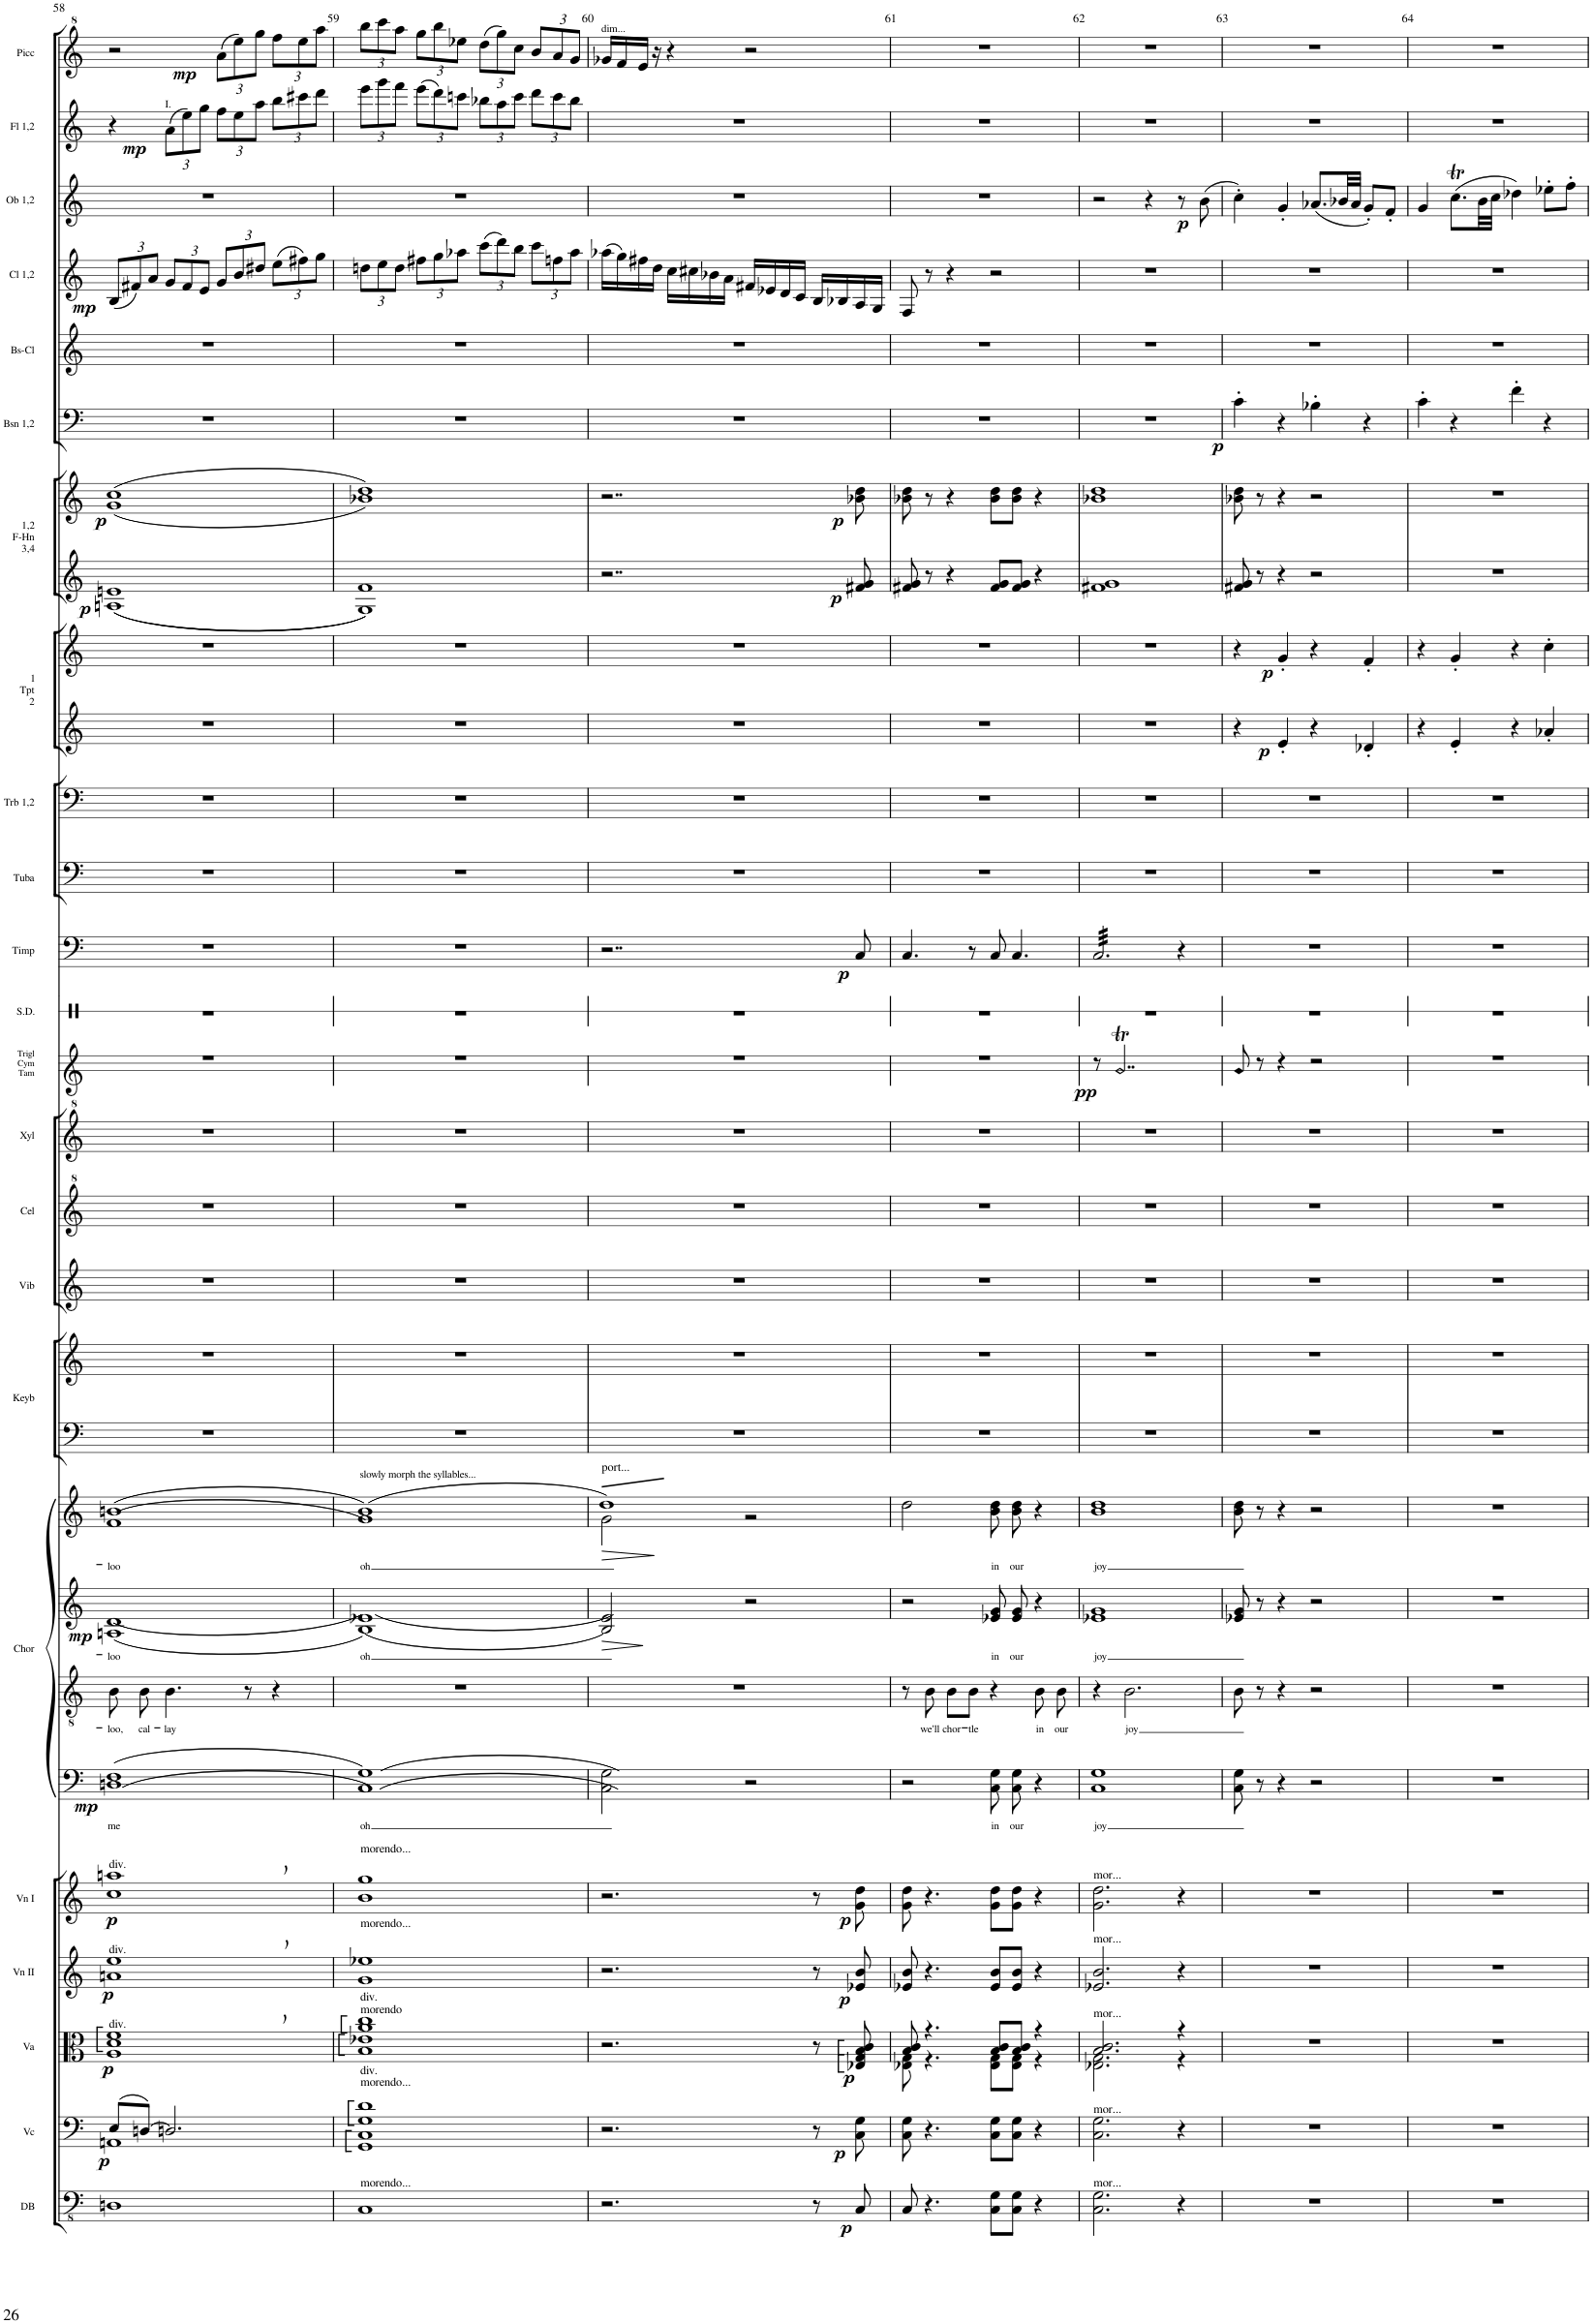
**kern	**dynam	**kern	**dynam	**kern	**dynam	**kern	**dynam	**kern	**dynam	**kern	**text	**kern	**text	**kern	**text	**kern	**text	**dynam	**kern	**kern	**kern	**kern	**kern	**kern	**dynam	**kern	**kern	**dynam	**kern	**kern	**kern	**kern	**dynam	**kern	**kern	**dynam	**kern	**dynam	**kern	**kern	**dynam	**kern	**dynam	**kern	**dynam	**kern	**dynam
*part23	*part23	*part22	*part22	*part21	*part21	*part20	*part20	*part19	*part19	*part18	*part18	*part18	*part18	*part18	*part18	*part18	*part18	*part18	*part17	*part17	*part16	*part15	*part14	*part13	*part13	*part12	*part11	*part11	*part10	*part9	*part8	*part8	*part8	*part7	*part7	*part7	*part6	*part6	*part5	*part4	*part4	*part3	*part3	*part2	*part2	*part1	*part1
*staff29	*staff29	*staff28	*staff28	*staff27	*staff27	*staff26	*staff26	*staff25	*staff25	*staff24	*staff24	*staff23	*staff23	*staff22	*staff22	*staff21	*staff21	*staff21/22/23/24	*staff20	*staff19	*staff18	*staff17	*staff16	*staff15	*staff15	*staff14	*staff13	*staff13	*staff12	*staff11	*staff10	*staff9	*staff9/10	*staff8	*staff7	*staff7/8	*staff6	*staff6	*staff5	*staff4	*staff4	*staff3	*staff3	*staff2	*staff2	*staff1	*staff1
*I"Dbl Bass	*	*I"Cellos	*	*I"Violas	*	*I"Violin II	*	*I"Violin I	*	*I"Chorus	*	*	*	*	*	*	*	*	*I"Keyboards	*	*I"Vibraphone	*I"Celesta	*I"Xylophone	*I"Triangle     Cymbal   Tam tam	*	*I"Side drum	*I"Timpani	*	*I"F-Tuba	*I"Trombone 1,2	*I"1 C Trumpets              2	*	*	*I"1,2 F-Horns       3,4	*	*	*I"Bassoons  1,2	*	*I"Bass Clarinet	*I"Clarinets 1,2	*	*I"Oboes 1,2	*	*I"Flutes 1,2	*	*I"Piccolo	*
*I'DB	*	*	*	*I'Va	*	*I'Vn II	*	*I'Vn I	*	*I'Chor	*	*	*	*	*	*	*	*	*I'Keyb	*	*I'Vib	*I'Cel	*I'Xyl	*I'Trigl    Cym    Tam	*	*I'S.D.	*I'Timp	*	*I'Tuba	*I'Trb 1,2	*I'1 Tpt   2	*	*	*I'1,2 F-Hn  3,4	*	*	*I'Bsn 1,2	*	*I'Bs-Cl	*I'Cl 1,2	*	*I'Ob 1,2	*	*I'Fl 1,2	*	*I'Picc	*
!!LO:PB:g=z
*clefFv4	*	*clefF4	*	*clefC3	*	*clefG2	*	*clefG2	*	*clefF4	*	*clefGv2	*	*clefG2	*	*clefG2	*	*	*clefF4	*clefG2	*clefG2	*clefG^2	*clefG^2	*clefG2	*	*clefX	*clefF4	*	*clefF4	*clefF4	*clefG2	*clefG2	*	*clefG2	*clefG2	*	*clefF4	*	*clefG2	*clefG2	*	*clefG2	*	*clefG2	*	*clefG^2	*
*Trd7c12	*	*	*	*	*	*	*	*	*	*	*	*	*	*	*	*	*	*	*	*	*	*	*	*	*	*	*	*	*	*	*	*	*	*Trd4c7	*Trd4c7	*	*	*	*Trd8c14	*Trd1c2	*	*	*	*	*	*Trd-7c-12	*
*k[]	*	*k[]	*	*k[]	*	*k[]	*	*k[]	*	*k[]	*	*k[]	*	*k[]	*	*k[]	*	*	*k[]	*k[]	*k[]	*k[]	*k[]	*k[]	*	*k[]	*k[]	*	*k[]	*k[]	*k[]	*k[]	*	*k[]	*k[]	*	*k[]	*	*k[]	*k[]	*	*k[]	*	*k[]	*	*k[]	*
=58	=58	=58	=58	=58	=58	=58	=58	=58	=58	=58	=58	=58	=58	=58	=58	=58	=58	=58	=58	=58	=58	=58	=58	=58	=58	=58	=58	=58	=58	=58	=58	=58	=58	=58	=58	=58	=58	=58	=58	=58	=58	=58	=58	=58	=58	=58	=58
*	*	*^	*	*^	*	*	*	*^	*	*	*	*	*	*	*	*	*	*	*	*	*	*	*	*	*	*	*	*	*	*	*	*	*	*	*	*	*	*	*	*	*	*	*	*	*	*	*
!	!	!	!	!	!	!	!	!	!	!	!	!	!	!LO:LY:b	!	!LO:LY:b	!	!LO:LY:b	!	!LO:LY:b	!	!	!	!	!	!	!	!	!	!	!	!	!	!	!	!	!	!	!	!	!	!	!	!	!	!	!	!	!	!
*	*	*	*	*	*	*	*	*	*	*	*	*	*	*	*	*	*	*	*^	*	*	*	*	*	*	*	*	*	*	*	*	*	*	*	*	*	*	*^	*	*	*	*	*	*	*	*	*	*	*	*
*	*	*	*	*	*	*	*	*	*	*	*	*	*	*	*	*	*	*	*	*	*	*	*	*	*	*	*	*	*	*	*	*	*	*	*	*	*	*	*	*	*	*	*	*	*Xbrackettup	*	*	*	*	*	*	*
!	!	!	!	!	!	!	!	!	!	!LO:TX:a:t=div.	!	!	!	!	!	!	!	!	!	!	!	!	!	!	!	!	!	!	!	!	!	!	!	!	!	!	!	!	!	!	!	!	!	!	!	!	!	!	!	!	!	!
!	!	!	!	!	!	!	!	!LO:TX:a:t=div.	!	!	!	!	!	!	!	!	!	!	!	!	!	!	!	!	!	!	!	!	!	!	!	!	!	!	!	!	!	!	!	!	!	!	!	!	!	!	!	!	!	!	!	!
!	!	!	!	!	!LO:TX:a:t=div.	!	!	!	!	!	!	!	!	!	!	!	!	!	!	!	!	!	!	!	!	!	!	!	!	!	!	!	!	!	!	!	!	!	!	!	!	!	!	!	!	!	!	!	!	!	!	!
!	!	!	!	!LO:DY:b	!	!	!LO:DY:b	!	!LO:DY:b	!	!	!LO:DY:b	!	!	!	!	!	!	!	!	!	!LO:DY:b=4	!	!	!	!	!	!	!	!	!	!	!	!	!	!	!	!	!	!	!	!	!	!	!	!	!	!	!	!	!	!
!	!	!	!	!	!	!	!	!	!	!	!	!	!	!	!	!	!	!	!	!	!	!LO:DY:n=1:b=2	!	!	!	!	!	!	!	!	!	!	!	!	!	!	!	!	!	!	!LO:DY:b=2	!	!	!	!	!	!	!	!	!	!	!
!	!	!	!	!	!	!	!	!	!	!	!	!	!	!	!	!	!	!	!	!	!	!	!	!	!	!	!	!	!	!	!	!	!	!	!	!	!	!	!	!	!LO:DY:n=1:b	!	!	!	!	!LO:DY:b	!	!	!	!	!	!
1DDn	.	(8E/L	1AAn	p	1d::, 1f::,	1A	p	1an, 1ee,	p	1ryy	1cc 1aan	p	1Dn 1F	me	8B\	-loo,	1An 1d	-loo	((1f 1bn	1ryy	-loo	mp mp	1r	1r	1r	1r	1r	1r	.	1r	1r	.	1r	1r	1r	1r	.	1An 1en	(1cc	(1g	p p	1r	.	1r	(12B/L	mp	1r	.	4r	.	2r	.
.	.	.	.	.	.	.	.	.	.	.	.	.	.	.	.	.	.	.	.	.	.	.	.	.	.	.	.	.	.	.	.	.	.	.	.	.	.	.	.	.	.	.	.	.	12f#X/)	.	.	.	.	.	.	.
!	!	!	!	!	!	!	!	!	!	!	!	!	!	!	!	!LO:LY:b	!	!	!	!	!	!	!	!	!	!	!	!	!	!	!	!	!	!	!	!	!	!	!	!	!	!	!	!	!	!	!	!	!	!	!	!
.	.	[8Dn/J)	.	.	.	.	.	.	.	.	.	.	.	.	8B\	cal-	.	.	.	.	.	.	.	.	.	.	.	.	.	.	.	.	.	.	.	.	.	.	.	.	.	.	.	.	.	.	.	.	.	.	.	.
.	.	.	.	.	.	.	.	.	.	.	.	.	.	.	.	.	.	.	.	.	.	.	.	.	.	.	.	.	.	.	.	.	.	.	.	.	.	.	.	.	.	.	.	.	12a/J	.	.	.	.	.	.	.
!	!	!	!	!	!	!	!	!	!	!	!	!	!	!	!	!LO:LY:b	!	!	!	!	!	!	!	!	!	!	!	!	!	!	!	!	!	!	!	!	!	!	!	!	!	!	!	!	!	!	!	!	!	!	!	!
*	*	*	*	*	*	*	*	*	*	*	*	*	*	*	*	*	*	*	*	*	*	*	*	*	*	*	*	*	*	*	*	*	*	*	*	*	*	*	*	*	*	*	*	*	*	*	*	*	*Xbrackettup	*	*	*
!	!	!	!	!	!	!	!	!	!	!	!	!	!	!	!	!	!	!	!	!	!	!	!	!	!	!	!	!	!	!	!	!	!	!	!	!	!	!	!	!	!	!	!	!	!	!	!	!	!LO:TX:a:t=I.	!	!	!
!	!	!	!	!	!	!	!	!	!	!	!	!	!	!	!	!	!	!	!	!	!	!	!	!	!	!	!	!	!	!	!	!	!	!	!	!	!	!	!	!	!	!	!	!	!	!	!	!	!	!LO:DY:b	!	!
.	.	2.Dn/]	.	.	.	.	.	.	.	.	.	.	.	.	4.B\	-lay	.	.	.	.	.	.	.	.	.	.	.	.	.	.	.	.	.	.	.	.	.	.	.	.	.	.	.	.	12g/L	.	.	.	(12a\L	mp	.	.
.	.	.	.	.	.	.	.	.	.	.	.	.	.	.	.	.	.	.	.	.	.	.	.	.	.	.	.	.	.	.	.	.	.	.	.	.	.	.	.	.	.	.	.	.	12f#/	.	.	.	12ee\)	.	.	.
.	.	.	.	.	.	.	.	.	.	.	.	.	.	.	.	.	.	.	.	.	.	.	.	.	.	.	.	.	.	.	.	.	.	.	.	.	.	.	.	.	.	.	.	.	12e/J	.	.	.	12gg\J	.	.	.
*	*	*	*	*	*	*	*	*	*	*	*	*	*	*	*	*	*	*	*	*	*	*	*	*	*	*	*	*	*	*	*	*	*	*	*	*	*	*	*	*	*	*	*	*	*	*	*	*	*	*	*Xbrackettup	*
!	!	!	!	!	!	!	!	!	!	!	!	!	!	!	!	!	!	!	!	!	!	!	!	!	!	!	!	!	!	!	!	!	!	!	!	!	!	!	!	!	!	!	!	!	!	!	!	!	!	!	!	!LO:DY:b
.	.	.	.	.	.	.	.	.	.	.	.	.	.	.	.	.	.	.	.	.	.	.	.	.	.	.	.	.	.	.	.	.	.	.	.	.	.	.	.	.	.	.	.	.	12g/L	.	.	.	12ff\L	.	(12aa\L	mp
.	.	.	.	.	.	.	.	.	.	.	.	.	.	.	.	.	.	.	.	.	.	.	.	.	.	.	.	.	.	.	.	.	.	.	.	.	.	.	.	.	.	.	.	.	12b/	.	.	.	12ee\	.	12eee\)	.
.	.	.	.	.	.	.	.	.	.	.	.	.	.	.	8r	.	.	.	.	.	.	.	.	.	.	.	.	.	.	.	.	.	.	.	.	.	.	.	.	.	.	.	.	.	.	.	.	.	.	.	.	.
.	.	.	.	.	.	.	.	.	.	.	.	.	.	.	.	.	.	.	.	.	.	.	.	.	.	.	.	.	.	.	.	.	.	.	.	.	.	.	.	.	.	.	.	.	12dd#X/J	.	.	.	12aa\J	.	12ggg\J	.
.	.	.	.	.	.	.	.	.	.	.	.	.	.	.	4r	.	.	.	.	.	.	.	.	.	.	.	.	.	.	.	.	.	.	.	.	.	.	.	.	.	.	.	.	.	(12ee\L	.	.	.	12bb\L	.	12fff\L	.
.	.	.	.	.	.	.	.	.	.	.	.	.	.	.	.	.	.	.	.	.	.	.	.	.	.	.	.	.	.	.	.	.	.	.	.	.	.	.	.	.	.	.	.	.	12ff#X\)	.	.	.	12ccc#X\	.	12eee\	.
.	.	.	.	.	.	.	.	.	.	.	.	.	.	.	.	.	.	.	.	.	.	.	.	.	.	.	.	.	.	.	.	.	.	.	.	.	.	.	.	.	.	.	.	.	12gg\J	.	.	.	12ddd\J	.	12aaa\J	.
=59	=59	=59	=59	=59	=59	=59	=59	=59	=59	=59	=59	=59	=59	=59	=59	=59	=59	=59	=59	=59	=59	=59	=59	=59	=59	=59	=59	=59	=59	=59	=59	=59	=59	=59	=59	=59	=59	=59	=59	=59	=59	=59	=59	=59	=59	=59	=59	=59	=59	=59	=59	=59
!	!	!	!	!	!	!	!	!	!	!	!	!	!	!	!	!	!	!	!LO:TX:a:t=slowly morph the syllables...	!	!	!	!	!	!	!	!	!	!	!	!	!	!	!	!	!	!	!	!	!	!	!	!	!	!	!	!	!	!	!	!	!
!	!	!	!	!	!	!	!	!	!	!LO:TX:a:t=morendo...	!	!	!	!	!	!	!	!	!	!	!	!	!	!	!	!	!	!	!	!	!	!	!	!	!	!	!	!	!	!	!	!	!	!	!	!	!	!	!	!	!	!
!	!	!	!	!	!	!	!	!LO:TX:a:t=morendo...	!	!	!	!	!	!	!	!	!	!	!	!	!	!	!	!	!	!	!	!	!	!	!	!	!	!	!	!	!	!	!	!	!	!	!	!	!	!	!	!	!	!	!	!
!	!	!	!	!	!LO:TX:a:t=morendo	!	!	!	!	!	!	!	!	!	!	!	!	!	!	!	!	!	!	!	!	!	!	!	!	!	!	!	!	!	!	!	!	!	!	!	!	!	!	!	!	!	!	!	!	!	!	!
!	!	!	!	!	!LO:TX:a:t=div.	!	!	!	!	!	!	!	!	!	!	!	!	!	!	!	!	!	!	!	!	!	!	!	!	!	!	!	!	!	!	!	!	!	!	!	!	!	!	!	!	!	!	!	!	!	!	!
!	!	!LO:TX:a:t=morendo...	!	!	!	!	!	!	!	!	!	!	!	!	!	!	!	!	!	!	!	!	!	!	!	!	!	!	!	!	!	!	!	!	!	!	!	!	!	!	!	!	!	!	!	!	!	!	!	!	!	!
!	!	!LO:TX:a:t=div.	!	!	!	!	!	!	!	!	!	!	!	!	!	!	!	!	!	!	!	!	!	!	!	!	!	!	!	!	!	!	!	!	!	!	!	!	!	!	!	!	!	!	!	!	!	!	!	!	!	!
!LO:TX:a:t=morendo...	!	!	!	!	!	!	!	!	!	!	!	!	!	!	!	!	!	!	!	!	!	!	!	!	!	!	!	!	!	!	!	!	!	!	!	!	!	!	!	!	!	!	!	!	!	!	!	!	!	!	!	!
!	!	!	!	!	!	!	!	!	!	!	!	!	!	!LO:LY:b	!	!	!	!LO:LY:b	!	!	!LO:LY:b	!	!	!	!	!	!	!	!	!	!	!	!	!	!	!	!	!	!	!	!	!	!	!	!	!	!	!	!	!	!	!
1CC	.	1G:: 1d::	1GG:: 1C::	.	1a:: 1cc::	1B:: 1e-X::	.	1g 1ee-X	.	1ryy	1b 1gg	.	1C 1G	oh-	1r	.	1B 1e-X	oh	(1b))	1g	oh	.	1r	1r	1r	1r	1r	1r	.	1r	1r	.	1r	1r	1r	1r	.	1G 1f	1dd)	1b-X)	.	1r	.	1r	12ddn\L	.	1r	.	12eee\L	.	12bbb\L	.
.	.	.	.	.	.	.	.	.	.	.	.	.	.	.	.	.	.	.	.	.	.	.	.	.	.	.	.	.	.	.	.	.	.	.	.	.	.	.	.	.	.	.	.	.	12ee\	.	.	.	12ggg\	.	12cccc\	.
.	.	.	.	.	.	.	.	.	.	.	.	.	.	.	.	.	.	.	.	.	.	.	.	.	.	.	.	.	.	.	.	.	.	.	.	.	.	.	.	.	.	.	.	.	12dd\J	.	.	.	12fff\J	.	12aaa\J	.
.	.	.	.	.	.	.	.	.	.	.	.	.	.	.	.	.	.	.	.	.	.	.	.	.	.	.	.	.	.	.	.	.	.	.	.	.	.	.	.	.	.	.	.	.	12ff#X\L	.	.	.	(12eee\L	.	12ggg\L	.
.	.	.	.	.	.	.	.	.	.	.	.	.	.	.	.	.	.	.	.	.	.	.	.	.	.	.	.	.	.	.	.	.	.	.	.	.	.	.	.	.	.	.	.	.	12gg\	.	.	.	12ddd\)	.	12bbb\	.
.	.	.	.	.	.	.	.	.	.	.	.	.	.	.	.	.	.	.	.	.	.	.	.	.	.	.	.	.	.	.	.	.	.	.	.	.	.	.	.	.	.	.	.	.	12aa-X\J	.	.	.	12cccn\J	.	12eee-X\J	.
.	.	.	.	.	.	.	.	.	.	.	.	.	.	.	.	.	.	.	.	.	.	.	.	.	.	.	.	.	.	.	.	.	.	.	.	.	.	.	.	.	.	.	.	.	(12ccc\L	.	.	.	12bb-X\L	.	(12ddd\L	.
.	.	.	.	.	.	.	.	.	.	.	.	.	.	.	.	.	.	.	.	.	.	.	.	.	.	.	.	.	.	.	.	.	.	.	.	.	.	.	.	.	.	.	.	.	12ddd\)	.	.	.	12aa\	.	12ggg\)	.
.	.	.	.	.	.	.	.	.	.	.	.	.	.	.	.	.	.	.	.	.	.	.	.	.	.	.	.	.	.	.	.	.	.	.	.	.	.	.	.	.	.	.	.	.	12bb\J	.	.	.	12ccc\J	.	12ccc\J	.
.	.	.	.	.	.	.	.	.	.	.	.	.	.	.	.	.	.	.	.	.	.	.	.	.	.	.	.	.	.	.	.	.	.	.	.	.	.	.	.	.	.	.	.	.	12ccc\L	.	.	.	12ddd\L	.	12bb/L	.
.	.	.	.	.	.	.	.	.	.	.	.	.	.	.	.	.	.	.	.	.	.	.	.	.	.	.	.	.	.	.	.	.	.	.	.	.	.	.	.	.	.	.	.	.	12ffn\	.	.	.	12ccc\	.	12aa/	.
.	.	.	.	.	.	.	.	.	.	.	.	.	.	.	.	.	.	.	.	.	.	.	.	.	.	.	.	.	.	.	.	.	.	.	.	.	.	.	.	.	.	.	.	.	12aa-\J	.	.	.	12bb-\J	.	12gg/J	.
*	*	*v	*v	*	*	*	*	*	*	*v	*v	*	*	*	*	*	*	*	*	*	*	*	*	*	*	*	*	*	*	*	*	*	*	*	*	*	*	*	*v	*v	*	*	*	*	*	*	*	*	*	*	*	*
*	*	*	*	*v	*v	*	*	*	*	*	*	*	*	*	*	*	*	*	*	*	*	*	*	*	*	*	*	*	*	*	*	*	*	*	*	*	*	*	*	*	*	*	*	*	*	*	*	*	*
=60	=60	=60	=60	=60	=60	=60	=60	=60	=60	=60	=60	=60	=60	=60	=60	=60	=60	=60	=60	=60	=60	=60	=60	=60	=60	=60	=60	=60	=60	=60	=60	=60	=60	=60	=60	=60	=60	=60	=60	=60	=60	=60	=60	=60	=60	=60	=60	=60
!	!	!	!	!	!	!	!	!	!	!	!	!	!	!	!	!	!	!	!	!	!	!	!	!	!	!	!	!	!	!	!	!	!	!	!	!	!	!	!	!	!	!	!	!	!	!	!LO:TX:a:t=dim...	!
!	!	!	!	!	!	!	!	!	!	!	!	!	!	!	!	!LO:TX:a:t=port...	!	!	!	!	!	!	!	!	!	!	!	!	!	!	!	!	!	!	!	!	!	!	!	!	!	!	!	!	!	!	!	!
!	!	!	!	!	!	!	!	!	!	!	!	!	!	!	!	!	!	!	!LO:HP:b	!	!	!	!	!	!	!	!	!	!	!	!	!	!	!	!	!	!	!	!	!	!	!	!	!	!	!	!	!
2.r	.	2.r	.	2.r	.	2.r	.	2.r	.	2C\ 2G\	.	1r	.	2B/ 2e/	.	1dd)	2g\	.	>	1r	1r	1r	1r	1r	1r	.	1r	2..r	.	1r	1r	1r	1r	.	2..r	2..r	.	1r	.	1r	(16aa-X\LL	.	1r	.	1r	.	16gg-X/LL	.
.	.	.	.	.	.	.	.	.	.	.	.	.	.	.	.	.	.	.	.	.	.	.	.	.	.	.	.	.	.	.	.	.	.	.	.	.	.	.	.	.	16gg\)	.	.	.	.	.	16ff/	.
.	.	.	.	.	.	.	.	.	.	.	.	.	.	.	.	.	.	.	.	.	.	.	.	.	.	.	.	.	.	.	.	.	.	.	.	.	.	.	.	.	16ff#X\	.	.	.	.	.	16ee/JJ	.
.	.	.	.	.	.	.	.	.	.	.	.	.	.	.	.	.	.	.	.	.	.	.	.	.	.	.	.	.	.	.	.	.	.	.	.	.	.	.	.	.	16dd\JJ	.	.	.	.	.	16r	.
.	.	.	.	.	.	.	.	.	.	.	.	.	.	.	.	.	.	.	.	.	.	.	.	.	.	.	.	.	.	.	.	.	.	.	.	.	.	.	.	.	16cc\LL	.	.	.	.	.	4r	.
.	.	.	.	.	.	.	.	.	.	.	.	.	.	.	.	.	.	.	.	.	.	.	.	.	.	.	.	.	.	.	.	.	.	.	.	.	.	.	.	.	16cc#X\	.	.	.	.	.	.	.
.	.	.	.	.	.	.	.	.	.	.	.	.	.	.	.	.	.	.	.	.	.	.	.	.	.	.	.	.	.	.	.	.	.	.	.	.	.	.	.	.	16b-X\	.	.	.	.	.	.	.
.	.	.	.	.	.	.	.	.	.	.	.	.	.	.	.	.	.	.	.	.	.	.	.	.	.	.	.	.	.	.	.	.	.	.	.	.	.	.	.	.	16a\JJ	.	.	.	.	.	.	.
.	.	.	.	.	.	.	.	.	.	2r	.	.	.	2r	.	.	2r	.	.	.	.	.	.	.	.	.	.	.	.	.	.	.	.	.	.	.	.	.	.	.	16f#X/LL	.	.	.	.	.	2r	.
.	.	.	.	.	.	.	.	.	.	.	.	.	.	.	.	.	.	.	.	.	.	.	.	.	.	.	.	.	.	.	.	.	.	.	.	.	.	.	.	.	16e-X/	.	.	.	.	.	.	.
.	.	.	.	.	.	.	.	.	.	.	.	.	.	.	.	.	.	.	.	.	.	.	.	.	.	.	.	.	.	.	.	.	.	.	.	.	.	.	.	.	16d/	.	.	.	.	.	.	.
.	.	.	.	.	.	.	.	.	.	.	.	.	.	.	.	.	.	.	.	.	.	.	.	.	.	.	.	.	.	.	.	.	.	.	.	.	.	.	.	.	16c/JJ	.	.	.	.	.	.	.
8r	.	8r	.	8r	.	8r	.	8r	.	.	.	.	.	.	.	.	.	.	.	.	.	.	.	.	.	.	.	.	.	.	.	.	.	.	.	.	.	.	.	.	16B/LL	.	.	.	.	.	.	.
.	.	.	.	.	.	.	.	.	.	.	.	.	.	.	.	.	.	.	.	.	.	.	.	.	.	.	.	.	.	.	.	.	.	.	.	.	.	.	.	.	16B-X/	.	.	.	.	.	.	.
!	!LO:DY:b	!	!LO:DY:b	!	!LO:DY:b	!	!LO:DY:b	!	!LO:DY:b	!	!	!	!	!	!	!	!	!	!	!	!	!	!	!	!	!	!	!	!LO:DY:b	!	!	!	!	!	!	!	!LO:DY:b=2	!	!	!	!	!	!	!	!	!	!	!
!	!	!	!	!	!	!	!	!	!	!	!	!	!	!	!	!	!	!	!	!	!	!	!	!	!	!	!	!	!	!	!	!	!	!	!	!	!LO:DY:n=1:b	!	!	!	!	!	!	!	!	!	!	!
8CC/	p	8C\ 8G\	p	8E-X/:: 8G/:: 8B/:: 8c/::	p	8e-X/:: 8b/::	p	8g\ 8dd\	p	.	.	.	.	.	.	.	.	.	.	.	.	.	.	.	.	.	.	8C/	p	.	.	.	.	.	8f#X/ 8g/	8b-X\ 8dd\	p p	.	.	.	16A/	.	.	.	.	.	.	.
.	.	.	.	.	.	.	.	.	.	.	.	.	.	.	.	.	.	.	.	.	.	.	.	.	.	.	.	.	.	.	.	.	.	.	.	.	.	.	.	.	16G/JJ	.	.	.	.	.	.	.
*	*	*	*	*	*	*	*	*	*	*	*	*	*	*	*	*v	*v	*	*	*	*	*	*	*	*	*	*	*	*	*	*	*	*	*	*	*	*	*	*	*	*	*	*	*	*	*	*	*
.	.	.	.	.	.	.	.	.	.	.	.	.	.	.	.	.	.	]	.	.	.	.	.	.	.	.	.	.	.	.	.	.	.	.	.	.	.	.	.	.	.	.	.	.	.	.	.
=61	=61	=61	=61	=61	=61	=61	=61	=61	=61	=61	=61	=61	=61	=61	=61	=61	=61	=61	=61	=61	=61	=61	=61	=61	=61	=61	=61	=61	=61	=61	=61	=61	=61	=61	=61	=61	=61	=61	=61	=61	=61	=61	=61	=61	=61	=61	=61
*	*	*	*	*^	*	*	*	*	*	*	*	*	*	*	*	*	*	*	*	*	*	*	*	*	*	*	*	*	*	*	*	*	*	*	*	*	*	*	*	*	*	*	*	*	*	*	*
8CC/	.	8C\ 8G\	.	8B/ 8c/	8E-X\ 8G\	.	8e-X/ 8b/	.	8g\ 8dd\	.	2r	.	8r	.	2r	.	2dd\	.	.	1r	1r	1r	1r	1r	1r	.	1r	4.C/	.	1r	1r	1r	1r	.	8f#X/ 8g/	8b-X\ 8dd\	.	1r	.	1r	8F/	.	1r	.	1r	.	1r	.
!	!	!	!	!	!	!	!	!	!	!	!	!	!	!LO:LY:b	!	!	!	!	!	!	!	!	!	!	!	!	!	!	!	!	!	!	!	!	!	!	!	!	!	!	!	!	!	!	!	!	!	!
4.r	.	4.r	.	4.r	4.r	.	4.r	.	4.r	.	.	.	8B\	we'll	.	.	.	.	.	.	.	.	.	.	.	.	.	.	.	.	.	.	.	.	8r	8r	.	.	.	.	8r	.	.	.	.	.	.	.
!	!	!	!	!	!	!	!	!	!	!	!	!	!	!LO:LY:b	!	!	!	!	!	!	!	!	!	!	!	!	!	!	!	!	!	!	!	!	!	!	!	!	!	!	!	!	!	!	!	!	!	!
.	.	.	.	.	.	.	.	.	.	.	.	.	8B\L	chor-	.	.	.	.	.	.	.	.	.	.	.	.	.	.	.	.	.	.	.	.	4r	4r	.	.	.	.	4r	.	.	.	.	.	.	.
!	!	!	!	!	!	!	!	!	!	!	!	!	!	!LO:LY:b	!	!	!	!	!	!	!	!	!	!	!	!	!	!	!	!	!	!	!	!	!	!	!	!	!	!	!	!	!	!	!	!	!	!
.	.	.	.	.	.	.	.	.	.	.	.	.	8B\J	-tle	.	.	.	.	.	.	.	.	.	.	.	.	.	8r	.	.	.	.	.	.	.	.	.	.	.	.	.	.	.	.	.	.	.	.
!	!	!	!	!	!	!	!	!	!	!	!	!LO:LY:b	!	!	!	!LO:LY:b	!	!LO:LY:b	!	!	!	!	!	!	!	!	!	!	!	!	!	!	!	!	!	!	!	!	!	!	!	!	!	!	!	!	!	!
8CC\ 8GG\L	.	8C\ 8G\L	.	8B/ 8c/L	8E-\ 8G\L	.	8e-/ 8b/L	.	8g\ 8dd\L	.	8C\ 8G\	in	4r	.	8e-X/ 8g/	in	8b\ 8dd\	in	.	.	.	.	.	.	.	.	.	8C/	.	.	.	.	.	.	8f#/ 8g/L	8b-\ 8dd\L	.	.	.	.	2r	.	.	.	.	.	.	.
!	!	!	!	!	!	!	!	!	!	!	!	!LO:LY:b	!	!	!	!LO:LY:b	!	!LO:LY:b	!	!	!	!	!	!	!	!	!	!	!	!	!	!	!	!	!	!	!	!	!	!	!	!	!	!	!	!	!	!
8CC\ 8GG\J	.	8C\ 8G\J	.	8B/ 8c/J	8E-\ 8G\J	.	8e-/ 8b/J	.	8g\ 8dd\J	.	8C\ 8G\	our	.	.	8e-/ 8g/	our	8b\ 8dd\	our	.	.	.	.	.	.	.	.	.	4.C/	.	.	.	.	.	.	8f#/ 8g/J	8b-\ 8dd\J	.	.	.	.	.	.	.	.	.	.	.	.
!	!	!	!	!	!	!	!	!	!	!	!	!	!	!LO:LY:b	!	!	!	!	!	!	!	!	!	!	!	!	!	!	!	!	!	!	!	!	!	!	!	!	!	!	!	!	!	!	!	!	!	!
4r	.	4r	.	4r	4r	.	4r	.	4r	.	4r	.	8B\	in	4r	.	4r	.	.	.	.	.	.	.	.	.	.	.	.	.	.	.	.	.	4r	4r	.	.	.	.	.	.	.	.	.	.	.	.
!	!	!	!	!	!	!	!	!	!	!	!	!	!	!LO:LY:b	!	!	!	!	!	!	!	!	!	!	!	!	!	!	!	!	!	!	!	!	!	!	!	!	!	!	!	!	!	!	!	!	!	!
.	.	.	.	.	.	.	.	.	.	.	.	.	8B\	our	.	.	.	.	.	.	.	.	.	.	.	.	.	.	.	.	.	.	.	.	.	.	.	.	.	.	.	.	.	.	.	.	.	.
=62	=62	=62	=62	=62	=62	=62	=62	=62	=62	=62	=62	=62	=62	=62	=62	=62	=62	=62	=62	=62	=62	=62	=62	=62	=62	=62	=62	=62	=62	=62	=62	=62	=62	=62	=62	=62	=62	=62	=62	=62	=62	=62	=62	=62	=62	=62	=62	=62
!	!	!	!	!	!	!	!	!	!LO:TX:a:t=mor...	!	!	!	!	!	!	!	!	!	!	!	!	!	!	!	!	!	!	!	!	!	!	!	!	!	!	!	!	!	!	!	!	!	!	!	!	!	!	!
!	!	!	!	!	!	!	!LO:TX:a:t=mor...	!	!	!	!	!	!	!	!	!	!	!	!	!	!	!	!	!	!	!	!	!	!	!	!	!	!	!	!	!	!	!	!	!	!	!	!	!	!	!	!	!
!	!	!	!	!LO:TX:a:t=mor...	!	!	!	!	!	!	!	!	!	!	!	!	!	!	!	!	!	!	!	!	!	!	!	!	!	!	!	!	!	!	!	!	!	!	!	!	!	!	!	!	!	!	!	!
!	!	!LO:TX:a:t=mor...	!	!	!	!	!	!	!	!	!	!	!	!	!	!	!	!	!	!	!	!	!	!	!	!	!	!	!	!	!	!	!	!	!	!	!	!	!	!	!	!	!	!	!	!	!	!
!LO:TX:a:t=mor...	!	!	!	!	!	!	!	!	!	!	!	!	!	!	!	!	!	!	!	!	!	!	!	!	!	!	!	!	!	!	!	!	!	!	!	!	!	!	!	!	!	!	!	!	!	!	!	!
!	!	!	!	!	!	!	!	!	!	!	!	!LO:LY:b	!	!	!	!LO:LY:b	!	!LO:LY:b	!	!	!	!	!	!	!	!	!	!	!	!	!	!	!	!	!	!	!	!	!	!	!	!	!	!	!	!	!	!
*	*	*	*	*	*	*	*	*	*	*	*	*	*	*	*	*	*	*	*	*	*	*	*	*	*	*	*	*tremolo	*	*	*	*	*	*	*	*	*	*	*	*	*	*	*	*	*	*	*	*
2.CC\ 2.GG\	.	2.C\ 2.G\	.	2.B/ 2.c/	2.E-X\ 2.G\	.	2.e-X/ 2.b/	.	2.g\ 2.dd\	.	1C 1G	joy	4r	.	1e-X 1g	joy	1b 1dd	joy	.	1r	1r	1r	1r	1r	8r	.	1r	32C/LLL	.	1r	1r	1r	1r	.	1f#X 1g	1b-X 1dd	.	1r	.	1r	1r	.	2r	.	1r	.	1r	.
.	.	.	.	.	.	.	.	.	.	.	.	.	.	.	.	.	.	.	.	.	.	.	.	.	.	.	.	32C/	.	.	.	.	.	.	.	.	.	.	.	.	.	.	.	.	.	.	.	.
.	.	.	.	.	.	.	.	.	.	.	.	.	.	.	.	.	.	.	.	.	.	.	.	.	.	.	.	32C/	.	.	.	.	.	.	.	.	.	.	.	.	.	.	.	.	.	.	.	.
.	.	.	.	.	.	.	.	.	.	.	.	.	.	.	.	.	.	.	.	.	.	.	.	.	.	.	.	32C/	.	.	.	.	.	.	.	.	.	.	.	.	.	.	.	.	.	.	.	.
!	!	!	!	!	!	!	!	!	!	!	!	!	!	!	!	!	!	!	!	!	!	!	!	!	!	!LO:DY:b	!	!	!	!	!	!	!	!	!	!	!	!	!	!	!	!	!	!	!	!	!	!
.	.	.	.	.	.	.	.	.	.	.	.	.	.	.	.	.	.	.	.	.	.	.	.	.	2..bt/	pp	.	32C/	.	.	.	.	.	.	.	.	.	.	.	.	.	.	.	.	.	.	.	.
.	.	.	.	.	.	.	.	.	.	.	.	.	.	.	.	.	.	.	.	.	.	.	.	.	.	.	.	32C/	.	.	.	.	.	.	.	.	.	.	.	.	.	.	.	.	.	.	.	.
.	.	.	.	.	.	.	.	.	.	.	.	.	.	.	.	.	.	.	.	.	.	.	.	.	.	.	.	32C/	.	.	.	.	.	.	.	.	.	.	.	.	.	.	.	.	.	.	.	.
.	.	.	.	.	.	.	.	.	.	.	.	.	.	.	.	.	.	.	.	.	.	.	.	.	.	.	.	32C/	.	.	.	.	.	.	.	.	.	.	.	.	.	.	.	.	.	.	.	.
!	!	!	!	!	!	!	!	!	!	!	!	!	!	!LO:LY:b	!	!	!	!	!	!	!	!	!	!	!	!	!	!	!	!	!	!	!	!	!	!	!	!	!	!	!	!	!	!	!	!	!	!
.	.	.	.	.	.	.	.	.	.	.	.	.	2.B\	joy	.	.	.	.	.	.	.	.	.	.	.	.	.	32C/	.	.	.	.	.	.	.	.	.	.	.	.	.	.	.	.	.	.	.	.
.	.	.	.	.	.	.	.	.	.	.	.	.	.	.	.	.	.	.	.	.	.	.	.	.	.	.	.	32C/	.	.	.	.	.	.	.	.	.	.	.	.	.	.	.	.	.	.	.	.
.	.	.	.	.	.	.	.	.	.	.	.	.	.	.	.	.	.	.	.	.	.	.	.	.	.	.	.	32C/	.	.	.	.	.	.	.	.	.	.	.	.	.	.	.	.	.	.	.	.
.	.	.	.	.	.	.	.	.	.	.	.	.	.	.	.	.	.	.	.	.	.	.	.	.	.	.	.	32C/	.	.	.	.	.	.	.	.	.	.	.	.	.	.	.	.	.	.	.	.
.	.	.	.	.	.	.	.	.	.	.	.	.	.	.	.	.	.	.	.	.	.	.	.	.	.	.	.	32C/	.	.	.	.	.	.	.	.	.	.	.	.	.	.	.	.	.	.	.	.
.	.	.	.	.	.	.	.	.	.	.	.	.	.	.	.	.	.	.	.	.	.	.	.	.	.	.	.	32C/	.	.	.	.	.	.	.	.	.	.	.	.	.	.	.	.	.	.	.	.
.	.	.	.	.	.	.	.	.	.	.	.	.	.	.	.	.	.	.	.	.	.	.	.	.	.	.	.	32C/	.	.	.	.	.	.	.	.	.	.	.	.	.	.	.	.	.	.	.	.
.	.	.	.	.	.	.	.	.	.	.	.	.	.	.	.	.	.	.	.	.	.	.	.	.	.	.	.	32C/	.	.	.	.	.	.	.	.	.	.	.	.	.	.	.	.	.	.	.	.
.	.	.	.	.	.	.	.	.	.	.	.	.	.	.	.	.	.	.	.	.	.	.	.	.	.	.	.	32C/	.	.	.	.	.	.	.	.	.	.	.	.	.	.	4r	.	.	.	.	.
.	.	.	.	.	.	.	.	.	.	.	.	.	.	.	.	.	.	.	.	.	.	.	.	.	.	.	.	32C/	.	.	.	.	.	.	.	.	.	.	.	.	.	.	.	.	.	.	.	.
.	.	.	.	.	.	.	.	.	.	.	.	.	.	.	.	.	.	.	.	.	.	.	.	.	.	.	.	32C/	.	.	.	.	.	.	.	.	.	.	.	.	.	.	.	.	.	.	.	.
.	.	.	.	.	.	.	.	.	.	.	.	.	.	.	.	.	.	.	.	.	.	.	.	.	.	.	.	32C/	.	.	.	.	.	.	.	.	.	.	.	.	.	.	.	.	.	.	.	.
.	.	.	.	.	.	.	.	.	.	.	.	.	.	.	.	.	.	.	.	.	.	.	.	.	.	.	.	32C/	.	.	.	.	.	.	.	.	.	.	.	.	.	.	.	.	.	.	.	.
.	.	.	.	.	.	.	.	.	.	.	.	.	.	.	.	.	.	.	.	.	.	.	.	.	.	.	.	32C/	.	.	.	.	.	.	.	.	.	.	.	.	.	.	.	.	.	.	.	.
.	.	.	.	.	.	.	.	.	.	.	.	.	.	.	.	.	.	.	.	.	.	.	.	.	.	.	.	32C/	.	.	.	.	.	.	.	.	.	.	.	.	.	.	.	.	.	.	.	.
.	.	.	.	.	.	.	.	.	.	.	.	.	.	.	.	.	.	.	.	.	.	.	.	.	.	.	.	32C/JJJ	.	.	.	.	.	.	.	.	.	.	.	.	.	.	.	.	.	.	.	.
*	*	*	*	*	*	*	*	*	*	*	*	*	*	*	*	*	*	*	*	*	*	*	*	*	*	*	*	*Xtremolo	*	*	*	*	*	*	*	*	*	*	*	*	*	*	*	*	*	*	*	*
4r	.	4r	.	4r	4r	.	4r	.	4r	.	.	.	.	.	.	.	.	.	.	.	.	.	.	.	.	.	.	4r	.	.	.	.	.	.	.	.	.	.	.	.	.	.	8r	.	.	.	.	.
!	!	!	!	!	!	!	!	!	!	!	!	!	!	!	!	!	!	!	!	!	!	!	!	!	!	!	!	!	!	!	!	!	!	!	!	!	!	!	!	!	!	!	!	!LO:DY:b	!	!	!	!
.	.	.	.	.	.	.	.	.	.	.	.	.	.	.	.	.	.	.	.	.	.	.	.	.	.	.	.	.	.	.	.	.	.	.	.	.	.	.	.	.	.	.	(8b\	p	.	.	.	.
*	*	*	*	*v	*v	*	*	*	*	*	*	*	*	*	*	*	*	*	*	*	*	*	*	*	*	*	*	*	*	*	*	*	*	*	*	*	*	*	*	*	*	*	*	*	*	*	*	*
=63	=63	=63	=63	=63	=63	=63	=63	=63	=63	=63	=63	=63	=63	=63	=63	=63	=63	=63	=63	=63	=63	=63	=63	=63	=63	=63	=63	=63	=63	=63	=63	=63	=63	=63	=63	=63	=63	=63	=63	=63	=63	=63	=63	=63	=63	=63	=63
!	!	!	!	!	!	!	!	!	!	!	!	!	!	!	!	!	!	!	!	!	!	!	!	!	!	!	!	!	!	!	!	!	!	!	!	!	!	!LO:DY:b	!	!	!	!	!	!	!	!	!
1r	.	1r	.	1r	.	1r	.	1r	.	8C\ 8G\	.	8B\	.	8e-X/ 8g/	.	8b\ 8dd\	.	.	1r	1r	1r	1r	1r	8b/	.	1r	1r	.	1r	1r	4r	4r	.	8f#X/ 8g/	8b-X\ 8dd\	.	4c'\	p	1r	1r	.	4cc'\)	.	1r	.	1r	.
.	.	.	.	.	.	.	.	.	.	8r	.	8r	.	8r	.	8r	.	.	.	.	.	.	.	8r	.	.	.	.	.	.	.	.	.	8r	8r	.	.	.	.	.	.	.	.	.	.	.	.
!	!	!	!	!	!	!	!	!	!	!	!	!	!	!	!	!	!	!	!	!	!	!	!	!	!	!	!	!	!	!	!	!	!LO:DY:b=2	!	!	!	!	!	!	!	!	!	!	!	!	!	!
!	!	!	!	!	!	!	!	!	!	!	!	!	!	!	!	!	!	!	!	!	!	!	!	!	!	!	!	!	!	!	!	!	!LO:DY:n=1:b	!	!	!	!	!	!	!	!	!	!	!	!	!	!
.	.	.	.	.	.	.	.	.	.	4r	.	4r	.	4r	.	4r	.	.	.	.	.	.	.	4r	.	.	.	.	.	.	4e'/	4g'/	p p	4r	4r	.	4r	.	.	.	.	4g'/	.	.	.	.	.
.	.	.	.	.	.	.	.	.	.	2r	.	2r	.	2r	.	2r	.	.	.	.	.	.	.	2r	.	.	.	.	.	.	4r	4r	.	2r	2r	.	4B-X'\	.	.	.	.	(8.a-X/L	.	.	.	.	.
.	.	.	.	.	.	.	.	.	.	.	.	.	.	.	.	.	.	.	.	.	.	.	.	.	.	.	.	.	.	.	.	.	.	.	.	.	.	.	.	.	.	32b-X/LL	.	.	.	.	.
.	.	.	.	.	.	.	.	.	.	.	.	.	.	.	.	.	.	.	.	.	.	.	.	.	.	.	.	.	.	.	.	.	.	.	.	.	.	.	.	.	.	32a-/JJJ	.	.	.	.	.
.	.	.	.	.	.	.	.	.	.	.	.	.	.	.	.	.	.	.	.	.	.	.	.	.	.	.	.	.	.	.	4d-X'/	4f'/	.	.	.	.	4r	.	.	.	.	8g'/L)	.	.	.	.	.
.	.	.	.	.	.	.	.	.	.	.	.	.	.	.	.	.	.	.	.	.	.	.	.	.	.	.	.	.	.	.	.	.	.	.	.	.	.	.	.	.	.	8f'/J	.	.	.	.	.
=64	=64	=64	=64	=64	=64	=64	=64	=64	=64	=64	=64	=64	=64	=64	=64	=64	=64	=64	=64	=64	=64	=64	=64	=64	=64	=64	=64	=64	=64	=64	=64	=64	=64	=64	=64	=64	=64	=64	=64	=64	=64	=64	=64	=64	=64	=64	=64
1r	.	1r	.	1r	.	1r	.	1r	.	1r	.	1r	.	1r	.	1r	.	.	1r	1r	1r	1r	1r	1r	.	1r	1r	.	1r	1r	4r	4r	.	1r	1r	.	4c'\	.	1r	1r	.	4g/	.	1r	.	1r	.
.	.	.	.	.	.	.	.	.	.	.	.	.	.	.	.	.	.	.	.	.	.	.	.	.	.	.	.	.	.	.	4e'/	4g'/	.	.	.	.	4r	.	.	.	.	(8.ccT\L	.	.	.	.	.
.	.	.	.	.	.	.	.	.	.	.	.	.	.	.	.	.	.	.	.	.	.	.	.	.	.	.	.	.	.	.	.	.	.	.	.	.	.	.	.	.	.	32b\LL	.	.	.	.	.
.	.	.	.	.	.	.	.	.	.	.	.	.	.	.	.	.	.	.	.	.	.	.	.	.	.	.	.	.	.	.	.	.	.	.	.	.	.	.	.	.	.	32cc\JJJ	.	.	.	.	.
.	.	.	.	.	.	.	.	.	.	.	.	.	.	.	.	.	.	.	.	.	.	.	.	.	.	.	.	.	.	.	4r	4r	.	.	.	.	4f'\	.	.	.	.	4dd-X\)	.	.	.	.	.
.	.	.	.	.	.	.	.	.	.	.	.	.	.	.	.	.	.	.	.	.	.	.	.	.	.	.	.	.	.	.	4a-X'/	4cc'\	.	.	.	.	4r	.	.	.	.	8ee-X'\L	.	.	.	.	.
.	.	.	.	.	.	.	.	.	.	.	.	.	.	.	.	.	.	.	.	.	.	.	.	.	.	.	.	.	.	.	.	.	.	.	.	.	.	.	.	.	.	8ff'\J	.	.	.	.	.
=	=	=	=	=	=	=	=	=	=	=	=	=	=	=	=	=	=	=	=	=	=	=	=	=	=	=	=	=	=	=	=	=	=	=	=	=	=	=	=	=	=	=	=	=	=	=	=
*-	*-	*-	*-	*-	*-	*-	*-	*-	*-	*-	*-	*-	*-	*-	*-	*-	*-	*-	*-	*-	*-	*-	*-	*-	*-	*-	*-	*-	*-	*-	*-	*-	*-	*-	*-	*-	*-	*-	*-	*-	*-	*-	*-	*-	*-	*-	*-
